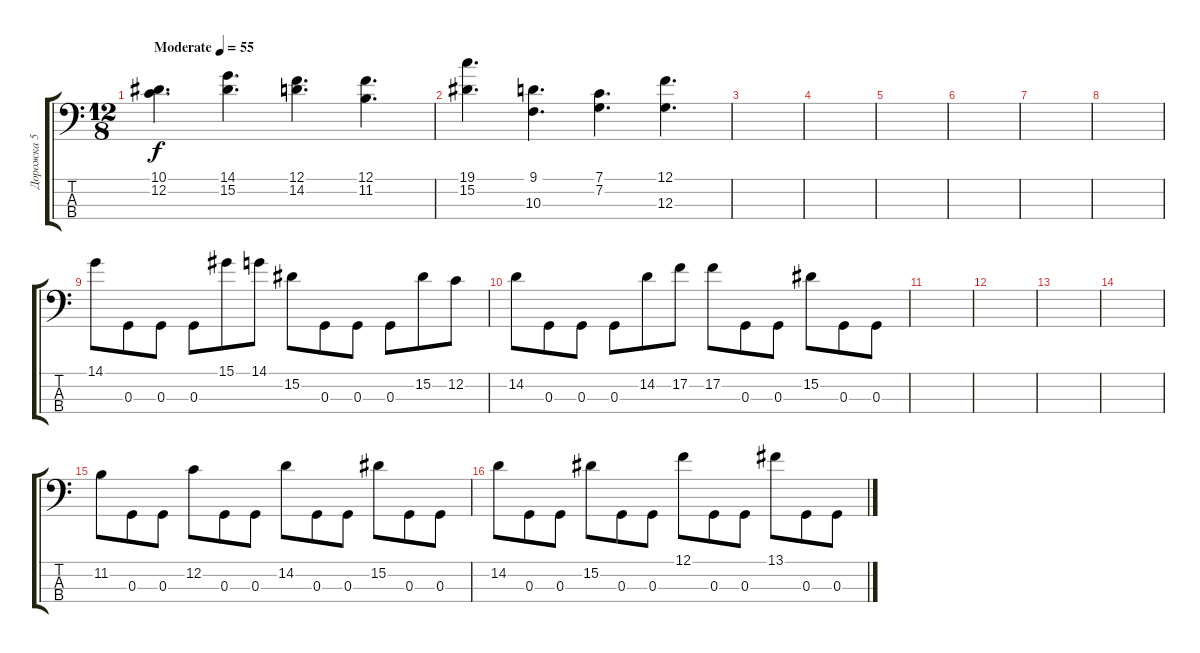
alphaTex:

\track ("Дорожка 5" "Дорожка 5") {instrument electricbassfinger}
\staff {score tabs}
\tuning (F2 C2 G1 D1) {hide}
\ts (12 8)
\tempo (55 "Moderate")
\clef f4
\ks c
(10.1 12.2).4{d dy f instrument electricbassfinger} (14.1 15.2).4{d} (12.1 14.2).4{d} (12.1 11.2).4{d} |
(19.1 15.2).4{d} (9.1 10.3).4{d} (7.1 7.2).4{d} (12.1 12.3).4{d} |
|
|
|
|
|
|
14.1.8 0.3.8 0.3.8 0.3.8 15.1.8 14.1.8 15.2.8 0.3.8 0.3.8 0.3.8 15.2.8 12.2.8 |
14.2.8 0.3.8 0.3.8 0.3.8 14.2.8 17.2.8 17.2.8 0.3.8 0.3.8 15.2.8 0.3.8 0.3.8 |
|
|
|
|
11.2.8 0.3.8 0.3.8 12.2.8 0.3.8 0.3.8 14.2.8 0.3.8 0.3.8 15.2.8 0.3.8 0.3.8 |
14.2.8 0.3.8 0.3.8 15.2.8 0.3.8 0.3.8 12.1.8 0.3.8 0.3.8 13.1.8 0.3.8 0.3.8
